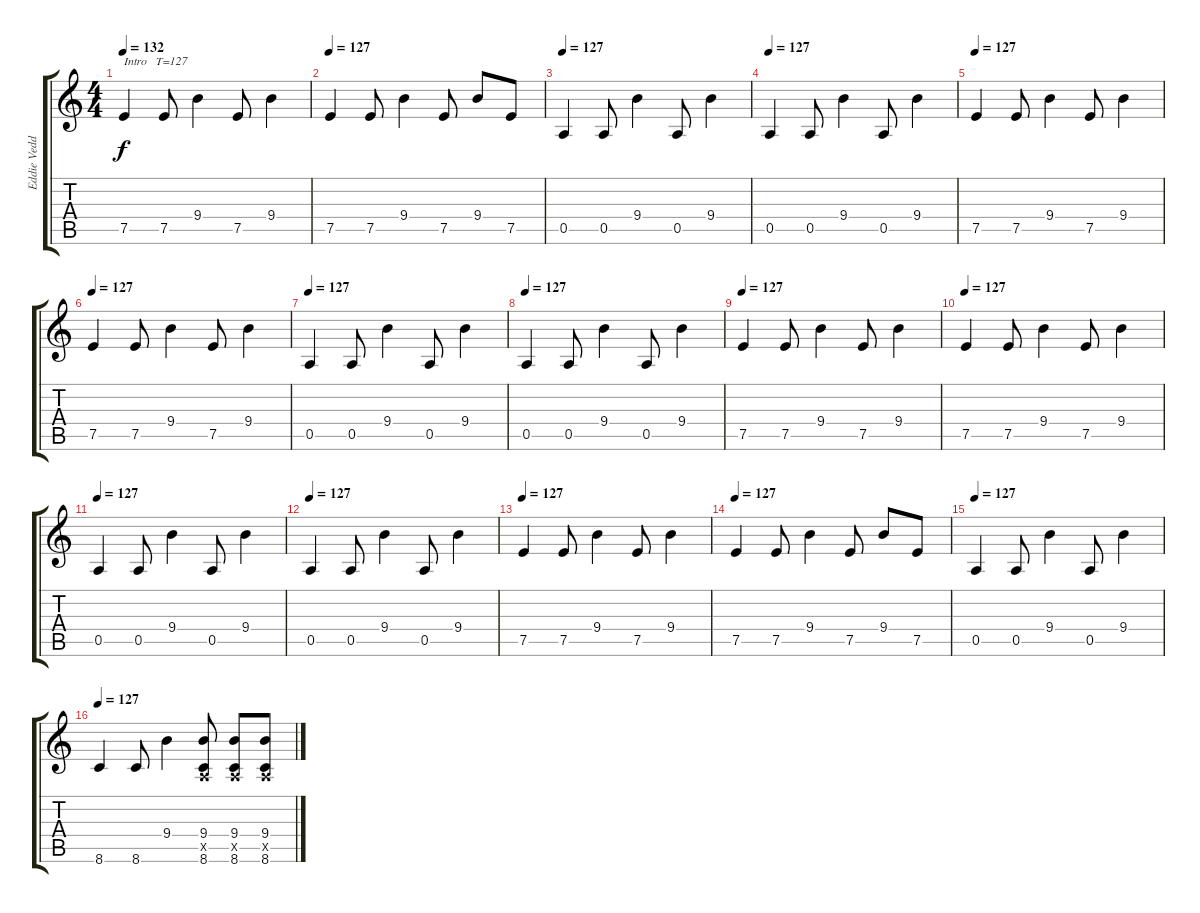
\track ("Eddie Vedder" "Eddie Vedd") {instrument distortionguitar}
\staff {score tabs}
\tuning (E4 B3 G3 D3 A2 E2) {hide}
\ts (4 4)
\tempo 132
\tempo 127
\tempo 132
\clef g2
\ks c
7.5.4{txt "Intro   T=127" dy f instrument electricguitarclean} 7.5.8{instrument electricguitarclean} 9.4.4{instrument electricguitarclean} 7.5.8{instrument electricguitarclean} 9.4.4{instrument electricguitarclean} |
\tempo 127
7.5.4{instrument electricguitarclean} 7.5.8{instrument electricguitarclean} 9.4.4{instrument electricguitarclean} 7.5.8{instrument electricguitarclean} 9.4.8{instrument electricguitarclean} 7.5.8{instrument electricguitarclean} |
\tempo 127
0.5.4{instrument electricguitarclean} 0.5.8{instrument electricguitarclean} 9.4.4{instrument electricguitarclean} 0.5.8{instrument electricguitarclean} 9.4.4{instrument electricguitarclean} |
\tempo 127
0.5.4{instrument electricguitarclean} 0.5.8{instrument electricguitarclean} 9.4.4{instrument electricguitarclean} 0.5.8{instrument electricguitarclean} 9.4.4{instrument electricguitarclean} |
\tempo 127
7.5.4{instrument electricguitarclean} 7.5.8{instrument electricguitarclean} 9.4.4{instrument electricguitarclean} 7.5.8{instrument electricguitarclean} 9.4.4{instrument electricguitarclean} |
\tempo 127
7.5.4{instrument electricguitarclean} 7.5.8{instrument electricguitarclean} 9.4.4{instrument electricguitarclean} 7.5.8{instrument electricguitarclean} 9.4.4{instrument electricguitarclean} |
\tempo 127
0.5.4{instrument electricguitarclean} 0.5.8{instrument electricguitarclean} 9.4.4{instrument electricguitarclean} 0.5.8{instrument electricguitarclean} 9.4.4{instrument electricguitarclean} |
\tempo 127
0.5.4{instrument electricguitarclean} 0.5.8{instrument electricguitarclean} 9.4.4{instrument electricguitarclean} 0.5.8{instrument electricguitarclean} 9.4.4{instrument electricguitarclean} |
\tempo 127
7.5.4{instrument electricguitarclean} 7.5.8{instrument electricguitarclean} 9.4.4{instrument electricguitarclean} 7.5.8{instrument electricguitarclean} 9.4.4{instrument electricguitarclean} |
\tempo 127
7.5.4{instrument electricguitarclean} 7.5.8{instrument electricguitarclean} 9.4.4{instrument electricguitarclean} 7.5.8{instrument electricguitarclean} 9.4.4{instrument electricguitarclean} |
\tempo 127
0.5.4{instrument electricguitarclean} 0.5.8{instrument electricguitarclean} 9.4.4{instrument electricguitarclean} 0.5.8{instrument electricguitarclean} 9.4.4{instrument electricguitarclean} |
\tempo 127
0.5.4{instrument electricguitarclean} 0.5.8{instrument electricguitarclean} 9.4.4{instrument electricguitarclean} 0.5.8{instrument electricguitarclean} 9.4.4{instrument electricguitarclean} |
\tempo 127
7.5.4{instrument electricguitarclean} 7.5.8{instrument electricguitarclean} 9.4.4{instrument electricguitarclean} 7.5.8{instrument electricguitarclean} 9.4.4{instrument electricguitarclean} |
\tempo 127
7.5.4{instrument electricguitarclean} 7.5.8{instrument electricguitarclean} 9.4.4{instrument electricguitarclean} 7.5.8{instrument electricguitarclean} 9.4.8{instrument electricguitarclean} 7.5.8{instrument electricguitarclean} |
\tempo 127
0.5.4{instrument electricguitarclean} 0.5.8{instrument electricguitarclean} 9.4.4{instrument electricguitarclean} 0.5.8{instrument electricguitarclean} 9.4.4{instrument electricguitarclean} |
\tempo 127
8.6.4{instrument electricguitarclean} 8.6.8{instrument electricguitarclean} 9.4.4{instrument electricguitarclean} (9.4 0.5{x} 8.6).8{instrument electricguitarclean} (9.4 0.5{x} 8.6).8{instrument electricguitarclean} (9.4 0.5{x} 8.6).8{instrument electricguitarclean}
